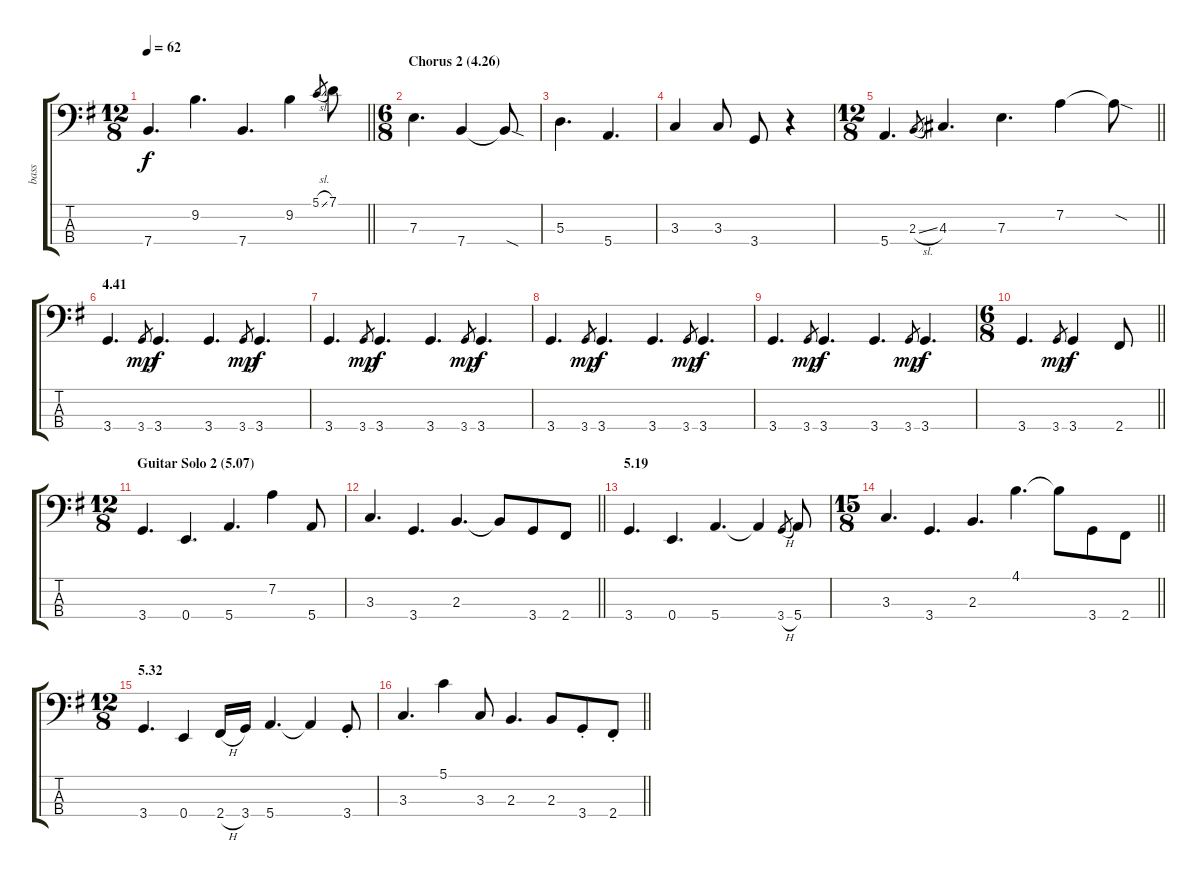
\track ("bass" "bass") {instrument electricbasspick}
\staff {score tabs}
\tuning (G2 D2 A1 E1) {hide}
\ts (12 8)
\tempo 62
\clef f4
\barLineRight lightlight
\ks g
7.4.4{d dy f} 9.2.4{d} 7.4.4{d} 9.2.4 5.1{sl}.8{gr} 7.1.8 |
\ts (6 8)
\section ("" "Chorus 2 (4.26)")
7.3.4{d} 7.4.4 7.4{sod t}.8 |
5.3.4{d} 5.4.4{d} |
3.3.4 3.3.8 3.4.8 r.4 |
\ts (12 8)
\barLineRight lightlight
5.4.4{d} 2.3{sl}.8{gr} 4.3.4{d} 7.3.4{d} 7.2.4 7.2{sod t}.8 |
\section ("" "4.41")
3.4.4{d} 3.4.8{gr dy mp} 3.4.4{d dy f} 3.4.4{d} 3.4.8{gr dy mp} 3.4.4{d dy f} |
3.4.4{d} 3.4.8{gr dy mp} 3.4.4{d dy f} 3.4.4{d} 3.4.8{gr dy mp} 3.4.4{d dy f} |
3.4.4{d} 3.4.8{gr dy mp} 3.4.4{d dy f} 3.4.4{d} 3.4.8{gr dy mp} 3.4.4{d dy f} |
3.4.4{d} 3.4.8{gr dy mp} 3.4.4{d dy f} 3.4.4{d} 3.4.8{gr dy mp} 3.4.4{d dy f} |
\ts (6 8)
\barLineRight lightlight
3.4.4{d} 3.4.8{gr dy mp} 3.4.4{dy f} 2.4.8 |
\ts (12 8)
\section ("" "Guitar Solo 2 (5.07)")
3.4.4{d} 0.4.4{d} 5.4.4{d} 7.2.4 5.4.8 |
\barLineRight lightlight
3.3.4{d} 3.4.4{d} 2.3.4{d} 2.3{t}.8 3.4.8 2.4.8 |
\section ("" "5.19")
3.4.4{d} 0.4.4{d} 5.4.4{d} 5.4{t}.4 3.4{h}.8{gr} 5.4.8 |
\ts (15 8)
\barLineRight lightlight
3.3.4{d} 3.4.4{d} 2.3.4{d} 4.1.4{d} 4.1{t}.8 3.4.8 2.4.8 |
\ts (12 8)
\section ("" "5.32")
3.4.4{d} 0.4.4 2.4{h}.16 3.4.16 5.4.4{d} 5.4{t}.4 3.4{st}.8 |
\barLineRight lightlight
3.3.4{d} 5.1.4 3.3.8 2.3.4{d} 2.3.8 3.4{st}.8 2.4{st}.8
